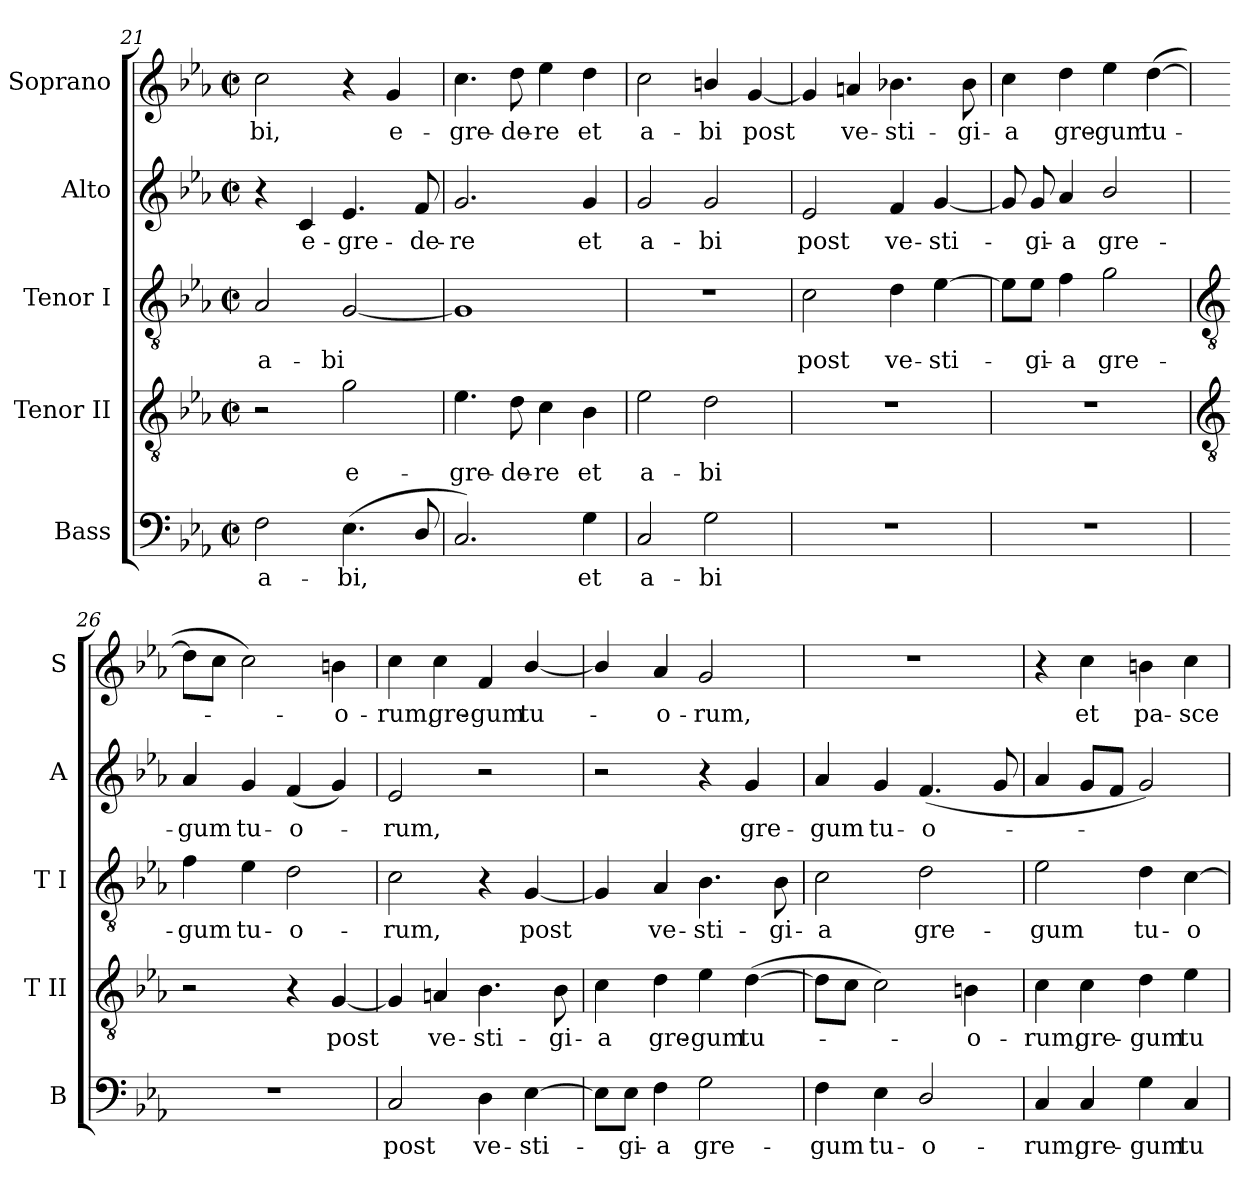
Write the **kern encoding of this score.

**kern	**text	**kern	**text	**kern	**text	**kern	**text	**kern	**text
*part5	*part5	*part4	*part4	*part3	*part3	*part2	*part2	*part1	*part1
*staff5	*staff5	*staff4	*staff4	*staff3	*staff3	*staff2	*staff2	*staff1	*staff1
*I"Bass	*	*I"Tenor II	*	*I"Tenor I	*	*I"Alto	*	*I"Soprano	*
*I'B	*	*I'T II	*	*I'T I	*	*I'A	*	*I'S	*
*clefF4	*	*clefGv2	*	*clefGv2	*	*clefG2	*	*clefG2	*
*k[b-e-a-]	*	*k[b-e-a-]	*	*k[b-e-a-]	*	*k[b-e-a-]	*	*k[b-e-a-]	*
*E-:	*	*E-:	*	*E-:	*	*E-:	*	*E-:	*
*M2/2	*	*M2/2	*	*M2/2	*	*M2/2	*	*M2/2	*
*met(c|)	*	*met(c|)	*	*met(c|)	*	*met(c|)	*	*met(c|)	*
=21	=21	=21	=21	=21	=21	=21	=21	=21	=21
!	!LO:LY:b	!	!	!	!LO:LY:b	!	!	!	!LO:LY:b
2F	a-	2r	.	2A-	a-	4r	.	2cc	bi,
!	!	!	!	!	!	!	!LO:LY:b	!	!
.	.	.	.	.	.	4c	e-	.	.
!	!LO:LY:b	!	!LO:LY:b	!	!LO:LY:b	!	!LO:LY:b	!	!
(<4.E-	-bi,	2g	e-	[2G	-bi	4.e-	-gre-	4r	.
!	!	!	!	!	!	!	!	!	!LO:LY:b
.	.	.	.	.	.	.	.	4g	e-
!	!	!	!	!	!	!	!LO:LY:b	!	!
8D/	.	.	.	.	.	8f	-de-	.	.
=22	=22	=22	=22	=22	=22	=22	=22	=22	=22
!	!	!	!LO:LY:b	!	!	!	!LO:LY:b	!	!LO:LY:b
2.C)	.	4.e-	-gre-	1G]	.	2.g	-re	4.cc	-gre-
!	!	!	!LO:LY:b	!	!	!	!	!	!LO:LY:b
.	.	8d	-de-	.	.	.	.	8dd	-de-
!	!	!	!LO:LY:b	!	!	!	!	!	!LO:LY:b
.	.	4c	-re	.	.	.	.	4ee-	-re
!	!LO:LY:b	!	!LO:LY:b	!	!	!	!LO:LY:b	!	!LO:LY:b
4G	et	4B-	et	.	.	4g	et	4dd	et
=23	=23	=23	=23	=23	=23	=23	=23	=23	=23
!	!LO:LY:b	!	!LO:LY:b	!	!	!	!LO:LY:b	!	!LO:LY:b
2C	a-	2e-	a-	1r	.	2g	a-	2cc	a-
!	!LO:LY:b	!	!LO:LY:b	!	!	!	!LO:LY:b	!	!LO:LY:b
2G	-bi	2d	-bi	.	.	2g	-bi	4bn/	-bi
!	!	!	!	!	!	!	!	!	!LO:LY:b
.	.	.	.	.	.	.	.	[4g	post
=24	=24	=24	=24	=24	=24	=24	=24	=24	=24
!	!	!	!	!	!LO:LY:b	!	!LO:LY:b	!	!
1r	.	1r	.	2c	post	2e-	post	4g]	.
!	!	!	!	!	!	!	!	!	!LO:LY:b
.	.	.	.	.	.	.	.	4an	ve-
!	!	!	!	!	!LO:LY:b	!	!LO:LY:b	!	!LO:LY:b
.	.	.	.	4d	ve-	4f	ve-	4.b-X	-sti-
!	!	!	!	!	!LO:LY:b	!	!LO:LY:b	!	!
.	.	.	.	[4e-	-sti-	[4g	-sti-	.	.
!	!	!	!	!	!	!	!	!	!LO:LY:b
.	.	.	.	.	.	.	.	8b-	-gi-
=25	=25	=25	=25	=25	=25	=25	=25	=25	=25
!	!	!	!	!	!	!	!	!	!LO:LY:b
1r	.	1r	.	8e-\L]	.	8g]	.	4cc	-a
!	!	!	!	!	!LO:LY:b	!	!LO:LY:b	!	!
.	.	.	.	8e-\J	gi-	8g	gi-	.	.
!	!	!	!	!	!LO:LY:b	!	!LO:LY:b	!	!LO:LY:b
.	.	.	.	4f	-a	4a-	-a	4dd	gre-
!	!	!	!	!	!LO:LY:b	!	!LO:LY:b	!	!LO:LY:b
.	.	.	.	2g	gre-	2b-/	gre-	4ee-	-gum
!	!	!	!	!	!	!	!	!	!LO:LY:b
.	.	.	.	.	.	.	.	(>[4dd	tu-
!!LO:LB:g=z
=26	=26	=26	=26	=26	=26	=26	=26	=26	=26
*	*	*clefGv2	*	*clefGv2	*	*	*	*	*
!	!	!	!	!	!LO:LY:b	!	!LO:LY:b	!	!
1r	.	2r	.	4f	-gum	4a-	-gum	8ddL]	.
.	.	.	.	.	.	.	.	8ccJ	.
!	!	!	!	!	!LO:LY:b	!	!LO:LY:b	!	!
.	.	.	.	4e-	tu-	4g	tu-	2cc)	.
!	!	!	!	!	!LO:LY:b	!	!LO:LY:b	!	!
.	.	4r	.	2d	-o-	(<4f	-o-	.	.
!	!	!	!LO:LY:b	!	!	!	!	!	!LO:LY:b
.	.	[4G	post	.	.	4g)	.	4bn	o-
=27	=27	=27	=27	=27	=27	=27	=27	=27	=27
!	!LO:LY:b	!	!	!	!LO:LY:b	!	!LO:LY:b	!	!LO:LY:b
2C	post	4G]	.	2c	-rum,	2e-	rum,	4cc	-rum,
!	!	!	!LO:LY:b	!	!	!	!	!	!LO:LY:b
.	.	4An	ve-	.	.	.	.	4cc	gre-
!	!LO:LY:b	!	!LO:LY:b	!	!	!	!	!	!LO:LY:b
4D	ve-	4.B-	-sti-	4r	.	2r	.	4f	-gum
!	!LO:LY:b	!	!	!	!LO:LY:b	!	!	!	!LO:LY:b
[4E-	-sti-	.	.	[4G	post	.	.	[4b-/	tu-
!	!	!	!LO:LY:b	!	!	!	!	!	!
.	.	8B-	-gi-	.	.	.	.	.	.
=28	=28	=28	=28	=28	=28	=28	=28	=28	=28
!	!	!	!LO:LY:b	!	!	!	!	!	!
8E-\L]	.	4c	-a	4G]	.	2r	.	4b-/]	.
!	!LO:LY:b	!	!	!	!	!	!	!	!
8E-\J	gi-	.	.	.	.	.	.	.	.
!	!LO:LY:b	!	!LO:LY:b	!	!LO:LY:b	!	!	!	!LO:LY:b
4F	-a	4d	gre-	4A-	ve-	.	.	4a-	o-
!	!LO:LY:b	!	!LO:LY:b	!	!LO:LY:b	!	!	!	!LO:LY:b
2G	gre-	4e-	-gum	4.B-	-sti-	4r	.	2g	-rum,
!	!	!	!LO:LY:b	!	!	!	!LO:LY:b	!	!
.	.	(>[4d	tu-	.	.	4g	gre-	.	.
!	!	!	!	!	!LO:LY:b	!	!	!	!
.	.	.	.	8B-	-gi-	.	.	.	.
=29	=29	=29	=29	=29	=29	=29	=29	=29	=29
!	!LO:LY:b	!	!	!	!LO:LY:b	!	!LO:LY:b	!	!
4F	-gum	8dL]	.	2c	-a	4a-	-gum	1r	.
.	.	8cJ	.	.	.	.	.	.	.
!	!LO:LY:b	!	!	!	!	!	!LO:LY:b	!	!
4E-	tu-	2c)	.	.	.	4g	tu-	.	.
!	!LO:LY:b	!	!	!	!LO:LY:b	!	!LO:LY:b	!	!
2D/	-o-	.	.	2d	gre-	(<4.f	-o-	.	.
!	!	!	!LO:LY:b	!	!	!	!	!	!
.	.	4Bn	o-	.	.	.	.	.	.
.	.	.	.	.	.	8g	.	.	.
=30	=30	=30	=30	=30	=30	=30	=30	=30	=30
!	!LO:LY:b	!	!LO:LY:b	!	!LO:LY:b	!	!	!	!
4C	-rum,	4c	-rum,	2e-	-gum	4a-	.	4r	.
!	!LO:LY:b	!	!LO:LY:b	!	!	!	!	!	!LO:LY:b
4C	gre-	4c	gre-	.	.	8gL	.	4cc	et
.	.	.	.	.	.	8fJ	.	.	.
!	!LO:LY:b	!	!LO:LY:b	!	!LO:LY:b	!	!	!	!LO:LY:b
4G	-gum	4d	-gum	4d	tu-	2g)	.	4bn	pa-
!	!LO:LY:b	!	!LO:LY:b	!	!LO:LY:b	!	!	!	!LO:LY:b
4C	tu-	4e-	tu-	[4c	-o-	.	.	4cc	-sce
=	=	=	=	=	=	=	=	=	=
*-	*-	*-	*-	*-	*-	*-	*-	*-	*-
